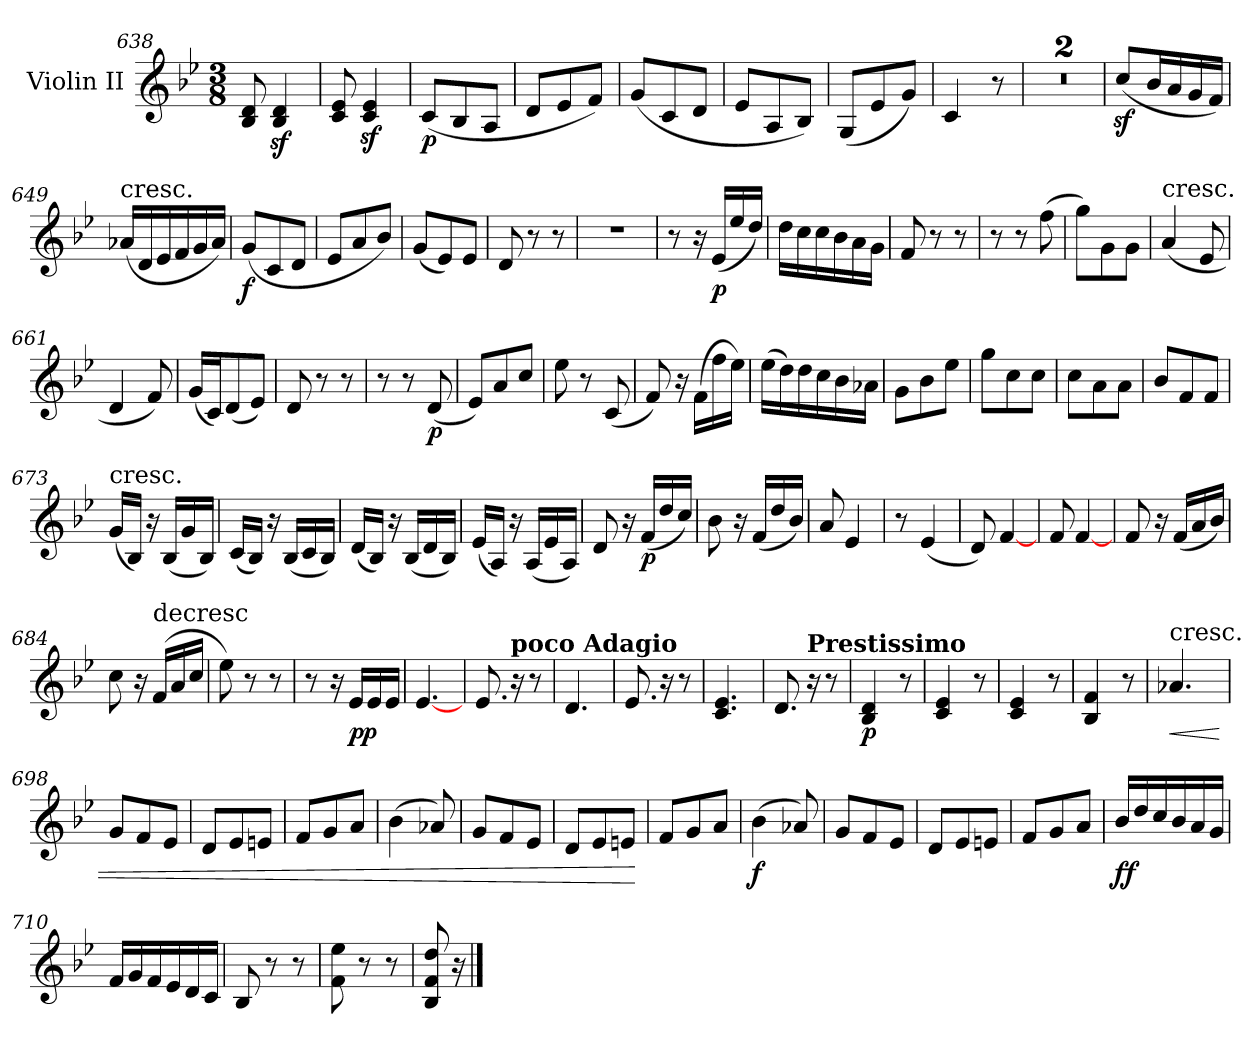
**kern	**dynam
*part1	*part1
*staff1	*staff1
*I"Violin II	*
*I'Vln	*
*clefG2	*
*k[b-e-]	*
*B-:	*
*M3/8	*
=638	=638
8B- 8d	.
4B-z 4dz	.
=639	=639
8c 8e-	.
4cz 4e-z	.
=640	=640
(8c/L	p
8B-/	.
8A/J	.
=641	=641
8d/L	.
8e-/	.
8f/J)	.
=642	=642
(8g/L	.
8c/	.
8d/J	.
=643	=643
8e-/L	.
8A/	.
8B-/J)	.
=644	=644
(8G/L	.
8e-/	.
8g/J)	.
=645	=645
4c	.
8r	.
=646	=646
4.r	.
=647	=647
4.r	.
=648	=648
(8ccz/L	.
16b-/L	.
16a/	.
16g/	.
16f/JJ)	.
=649	=649
!LO:TX:a:t=cresc.	!
(16a-X/LL	.
16d/	.
16e-/	.
16f/	.
16g/	.
16a-/JJ)	.
=650	=650
(8g/L	f
8c/	.
8d/J	.
=651	=651
8e-/L	.
8a/	.
8b-/J)	.
=652	=652
(8g/L	.
8e-/)	.
8e-/J	.
=653	=653
8d	.
8r	.
8r	.
=654	=654
4.r	.
=655	=655
8r	.
16r	.
(16e-/LL	p
16ee-/	.
16dd/JJ)	.
=656	=656
16dd\LL	.
16cc\	.
16cc\	.
16b-\	.
16a\	.
16g\JJ	.
=657	=657
8f	.
8r	.
8r	.
=658	=658
8r	.
8r	.
(8ff	.
=659	=659
8gg\L)	.
8g\	.
8g\J	.
=660	=660
!LO:TX:a:t=cresc.	!
(4a	.
8e-	.
=661	=661
4d	.
8f)	.
=662	=662
(16g/LL	.
16c/J)	.
(8d/	.
8e-/J)	.
=663	=663
8d	.
8r	.
8r	.
=664	=664
8r	.
8r	.
(8d	p
=665	=665
8e-/L)	.
8a/	.
8cc/J	.
=666	=666
8ee-	.
8r	.
(8c	.
=667	=667
8f)	.
16r	.
(16f\LL	.
16ff\	.
16ee-\JJ)	.
=668	=668
(16ee-\LL	.
16dd\)	.
16dd\	.
16cc\	.
16b-\	.
16a-X\JJ	.
=669	=669
8g\L	.
8b-\	.
8ee-\J	.
=670	=670
8gg\L	.
8cc\	.
8cc\J	.
=671	=671
8cc\L	.
8a\	.
8a\J	.
=672	=672
8b-/L	.
8f/	.
8f/J	.
=673	=673
!LO:TX:a:t=cresc.	!
(16g/LL	.
16B-/JJ)	.
16r	.
(16B-/LL	.
16g/	.
16B-/JJ)	.
=674	=674
(16c/LL	.
16B-/JJ)	.
16r	.
(16B-/LL	.
16c/	.
16B-/JJ)	.
=675	=675
(16d/LL	.
16B-/JJ)	.
16r	.
(16B-/LL	.
16d/	.
16B-/JJ)	.
=676	=676
(16e-/LL	.
16A/JJ)	.
16r	.
(16A/LL	.
16e-/	.
16A/JJ)	.
=677	=677
8d	.
16r	.
(16f/LL	p
16dd/	.
16cc/JJ)	.
=678	=678
8b-	.
16r	.
(16f/LL	.
16dd/	.
16b-/JJ)	.
=679	=679
8a	.
4e-	.
=680	=680
8r	.
(4e-	.
=681	=681
8d)	.
[4f	.
=682	=682
8f	.
[4f	.
=683	=683
8f	.
16r	.
(16f/LL	.
16a/	.
16b-/JJ)	.
=684	=684
8cc	.
16r	.
!LO:TX:a:t=decresc	!
(16f/LL	.
16a/	.
16cc/JJ	.
=685	=685
8ee-)	.
8r	.
8r	.
=686	=686
8r	.
16r	.
16e-/LL	pp
16e-/	.
16e-/JJ	.
=687	=687
[4.e-	.
=688	=688
8.e-	.
!LO:TX:a:B:t=poco Adagio	!
16r	.
8r	.
=689	=689
4.d	.
=690	=690
8.e-	.
16r	.
8r	.
=691	=691
4.c 4.e-	.
=692	=692
8.d	.
!LO:TX:a:B:t=Prestissimo	!
16r	.
8r	.
=693	=693
4B- 4d	p
8r	.
=694	=694
4c 4e-	.
8r	.
=695	=695
4c 4e-	.
8r	.
=696	=696
4B- 4f	.
8r	.
=697	=697
!LO:TX:a:t=cresc.	!
!	!LO:HP:b
4.a-X	<
=698	=698
8g/L	.
8f/	.
8e-/J	.
=699	=699
8d/L	.
8e-/	.
8en/J	.
=700	=700
8f/L	.
8g/	.
8a/J	.
=701	=701
(4b-	.
8a-X)	.
=702	=702
8g/L	.
8f/	.
8e-/J	.
=703	=703
8d/L	.
8e-/	.
8en/J	.
.	[
=704	=704
8f/L	.
8g/	.
8a/J	.
=705	=705
(4b-	f
8a-X)	.
=706	=706
8g/L	.
8f/	.
8e-/J	.
=707	=707
8d/L	.
8e-/	.
8en/J	.
=708	=708
8f/L	.
8g/	.
8a/J	.
=709	=709
16b-/LL	ff
16dd/	.
16cc/	.
16b-/	.
16a/	.
16g/JJ	.
=710	=710
16f/LL	.
16g/	.
16f/	.
16e-/	.
16d/	.
16c/JJ	.
=711	=711
8B-	.
8r	.
8r	.
=712	=712
8f 8ee-	.
8r	.
8r	.
=713	=713
8B- 8f 8dd	.
16r	.
==	==
*-	*-
